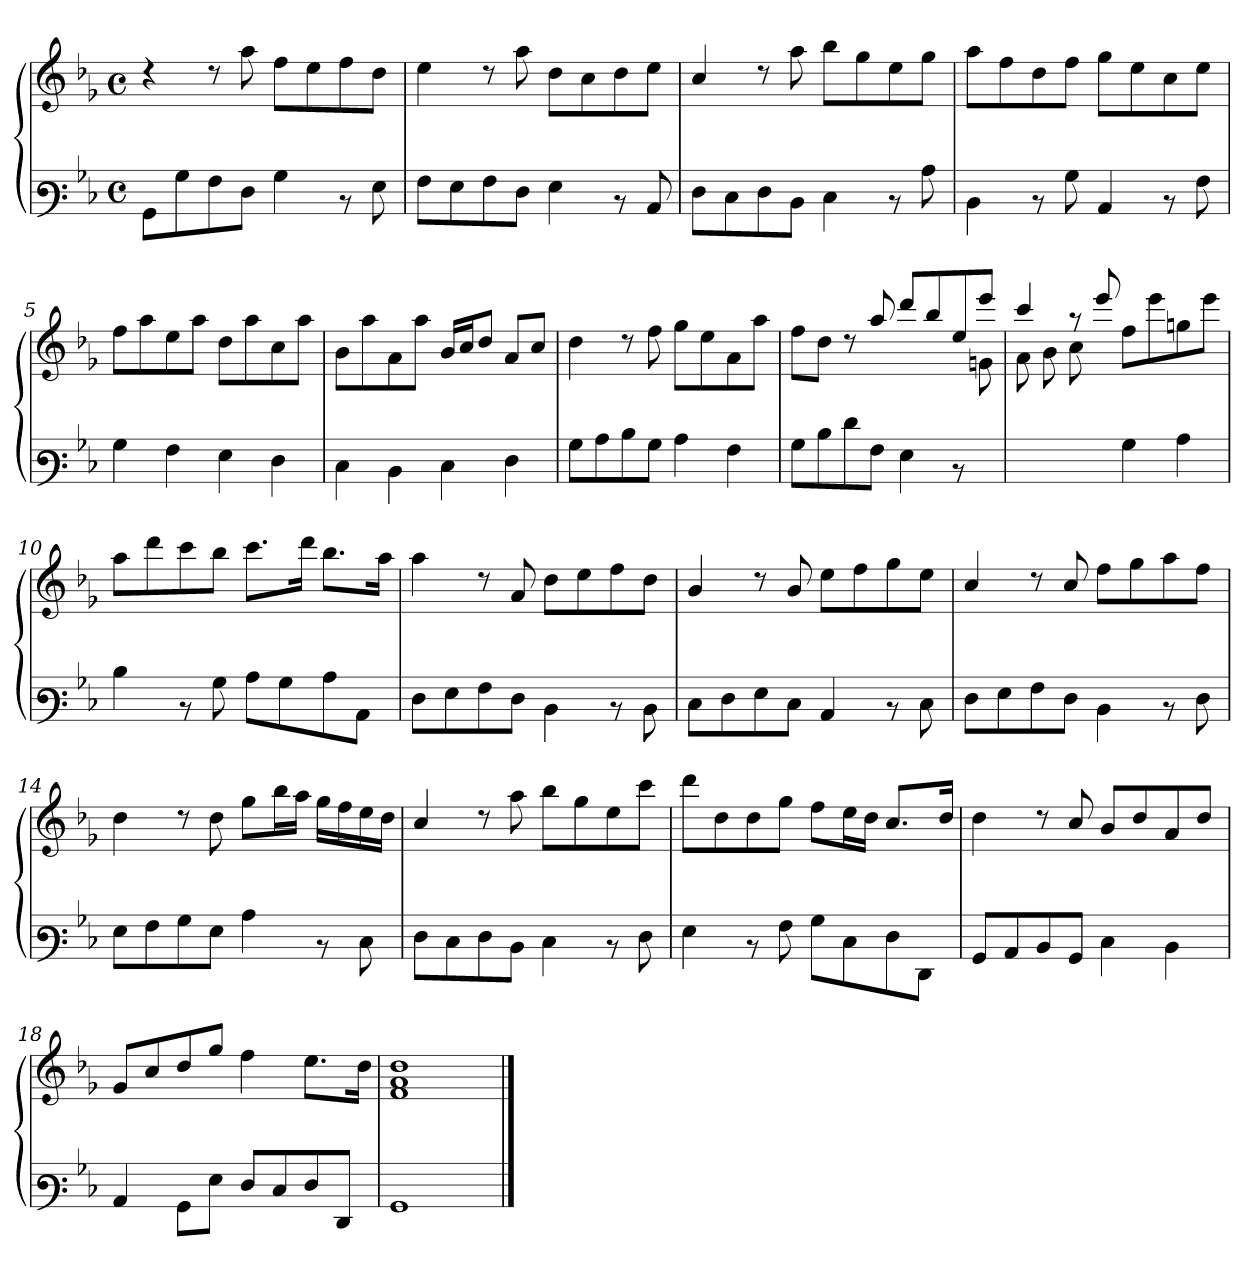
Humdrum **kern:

**kern	**kern
*part1	*part1
*staff2	*staff1
*clefF3	*clefG3
*k[b-e-]	*k[b-e-]
*M4/4	*M4/4
*met(c)	*met(c)
=1	=1
8BB-\L	4rb
8B-\	.
8A\	8rb
8F\J	8ff\
4B-\	8dd\L
.	8cc\
8rD	8dd\
8G\	8b-\J
=2	=2
8A\L	4cc\
8G\	.
8A\	8rb
8F\J	8ff\
4G\	8b-\L
.	8a\
8rD	8b-\
8C/	8cc\J
=3	=3
8F\L	4a/
8E-\	.
8F\	8rb
8D\J	8ff\
4E-\	8gg\L
.	8ee-\
8rD	8cc\
8c\	8ee-\J
=4	=4
4D\	8ff\L
.	8dd\
8rD	8b-\
8B-\	8dd\J
4C/	8ee-\L
.	8cc\
8rD	8a\
8A\	8cc\J
!!LO:LB:g=z
=5	=5
4B-\	8dd\L
.	8ff\
4A\	8cc\
.	8ff\J
4G\	8b-\L
.	8ff\
4F\	8a\
.	8ff\J
=6	=6
4E-\	8g\L
.	8ff\
4D\	8f\
.	8ff\J
4E-\	16g/KL
.	16a/k
.	8b-/J
4F\	8f/L
.	8a/J
=7	=7
8B-\L	4b-\
8c\	.
8d\	8rb
8B-\J	8dd\
4c\	8ee-\L
.	8cc\
4A\	8f\
.	8ff\J
=8	=8
*	*^
8B-\L	8dd\L	2..ryy
8d\	8b-\J	.
8f\	8rb	.
8A\J	8ff/	.
4G\	8bb-/L	.
.	8gg/	.
8rD	8cc/	.
8ryy	8ccc/J	8en\
=9	=9	=9
4.ryy	4aa/	8f\L
.	.	8g\
.	8rff	8a\
8A/J	8ccc/	2ryy
4B-\	8dd\L	.
.	8ccc\	.
4c\	8een\	.
.	8ccc\J	8ryy
*	*v	*v
!!LO:LB:g=z
=10	=10
4d\	8ff\L
.	8bb-\
8rD	8aa\
8B-\	8gg\J
8c\L	8.aa\L
8B-\	.
.	16bb-\Jk
8c\	8.gg\L
8C\J	.
.	16ff\Jk
=11	=11
8F\L	4ff\
8G\	.
8A\	8rb
8F\J	8f/
4D\	8b-\L
.	8cc\
8rD	8dd\
8D\	8b-\J
=12	=12
8E-\L	4g/
8F\	.
8G\	8rb
8E-\J	8g/
4C/	8cc\L
.	8dd\
8rD	8ee-\
8E-\	8cc\J
=13	=13
8F\L	4a/
8G\	.
8A\	8rb
8F\J	8a/
4D\	8dd\L
.	8ee-\
8rD	8ff\
8F\	8dd\J
=14	=14
8G\L	4b-\
8A\	.
8B-\	8rb
8G\J	8b-\
4c\	8ee-\L
.	16gg\K
.	16ff\Jk
8rD	16ee-\LL
.	16dd\
8E-\	16cc\
.	16b-\JJ
!!LO:LB:g=z
=15	=15
8F\L	4a/
8E-\	.
8F\	8rb
8D\J	8ff\
4E-\	8gg\L
.	8ee-\
8rD	8cc\
8F\	8aa\J
=16	=16
4G\	8bb-\L
.	8b-\
8rD	8b-\
8A\	8ee-\J
8B-\L	8dd\L
8E-\	16cc\L
.	16b-\JJ
8F\	8.a/L
8FF\J	.
.	16b-/Jk
=17	=17
8BB-/L	4b-\
8C/	.
8D/	8rb
8BB-/J	8a/
4E-\	8g/L
.	8b-/
4D\	8f/
.	8b-/J
=18	=18
4C/	8e-/L
.	8a/
8BB-\L	8b-/
8G\J	8ee-/J
8F/L	4dd\
8E-/	.
8F/	8.cc\L
8FF/J	.
.	16b-\Jk
=19	=19
*	*^
1BB-	1b-	1d 1f
*	*v	*v
==	==
*-	*-
